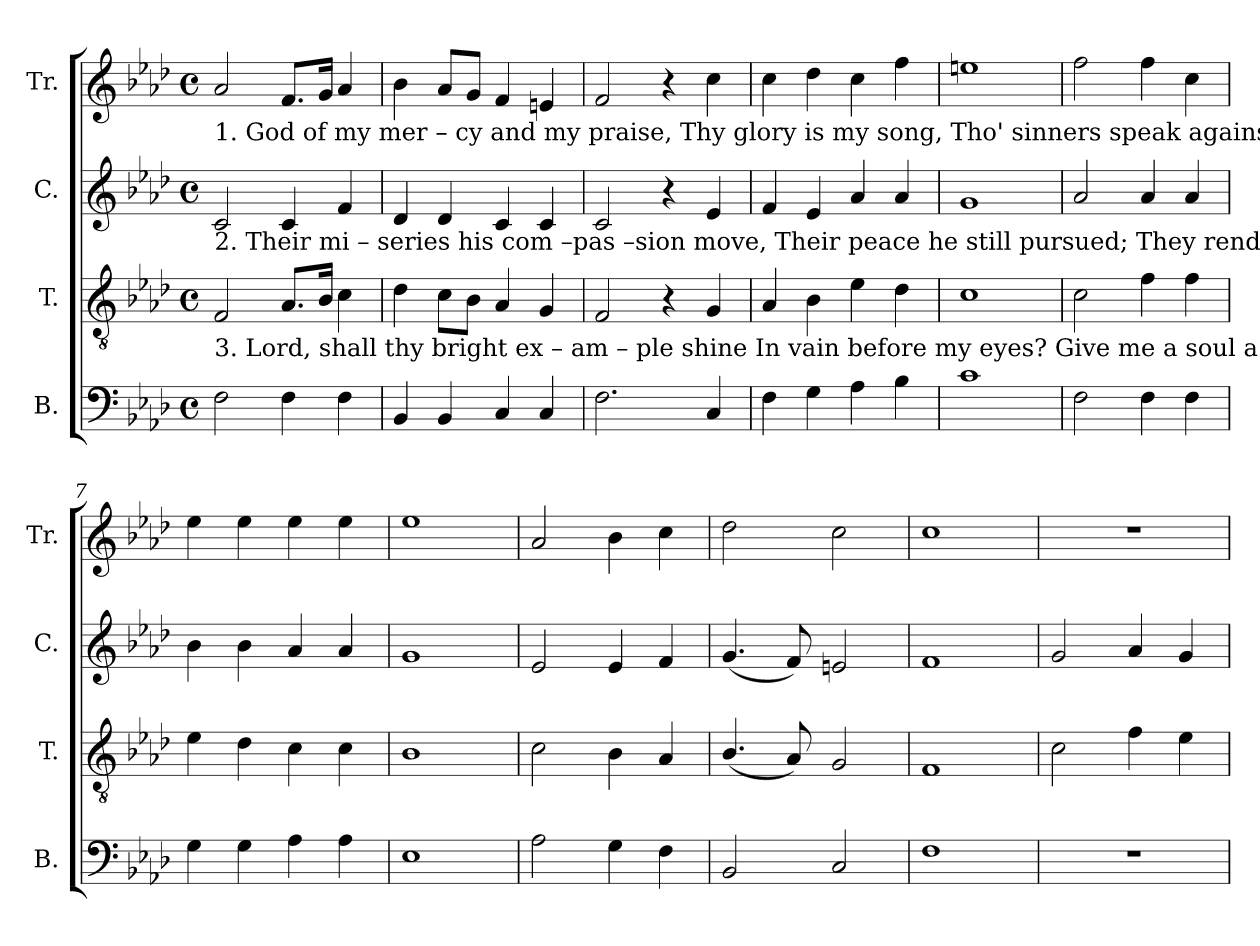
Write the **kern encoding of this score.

**kern	**kern	**kern	**kern
*part4	*part3	*part2	*part1
*staff4	*staff3	*staff2	*staff1
*I"B.	*I"T.	*I"C.	*I"Tr.
*I'B.	*I'T.	*I'C.	*I'Tr.
*clefF4	*clefGv2	*clefG2	*clefG2
*k[b-e-a-d-]	*k[b-e-a-d-]	*k[b-e-a-d-]	*k[b-e-a-d-]
*M4/4	*M4/4	*M4/4	*M4/4
*met(c)	*met(c)	*met(c)	*met(c)
*MM90	*MM90	*MM90	*MM90
=1	=1	=1	=1
!	!	!	!LO:TX:b:t=1. God  of       my  mer – cy  and   my   praise,  Thy    glory    is   my   song, Tho' sinners speak against thy grace   With a  blas–phe–ming tongue.  When in the
!	!	!LO:TX:b:t=2. Their mi  – series his  com –pas –sion  move,   Their peace he still pursued;   They render  hatred  for  his  love,   And evil     for        his  good. Their malice	!
!	!LO:TX:b:t=3. Lord, shall  thy  bright  ex – am – ple   shine      In  vain  before  my   eyes?  Give me  a  soul  a – kin  to  thine,  To  love  my  en  –   e – mies. The Lord shall	!	!
2F!\	2F!/	2c!/	2a-!/
4F!\	8.A-!/L	4c!/	8.f!/L
.	16B-!/Jk	.	16g!/Jk
4F!\	4c!\	4f!/	4a-!/
=2	=2	=2	=2
4BB-!/	4d-!\	4d-!/	4b-!\
4BB-!/	8c!\L	4d-!/	8a-!/L
.	8B-!\J	.	8g!/J
4C!/	4A-!/	4c!/	4f!/
4C!/	4G!/	4c!/	4en!/
=3	=3	=3	=3
2.F!\	2F!/	2c!/	2f!/
.	4r	4r	4r
4C!/	4G!/	4e-!/	4cc!\
=4	=4	=4	=4
4F!\	4A-!/	4f!/	4cc!\
4G!\	4B-!\	4e-!/	4dd-!\
4A-!\	4e-!\	4a-!/	4cc!\
4B-!\	4d-!\	4a-!/	4ff!\
=5	=5	=5	=5
1c!	1c!	1g!	1een!
=6	=6	=6	=6
2F!\	2c!\	2a-!/	2ff!\
4F!\	4f!\	4a-!/	4ff!\
4F!\	4f!\	4a-!/	4cc!\
=7	=7	=7	=7
4G!\	4e-!\	4b-!\	4ee-!\
4G!\	4d-!\	4b-!\	4ee-!\
4A-!\	4c!\	4a-!/	4ee-!\
4A-!\	4c!\	4a-!/	4ee-!\
=8	=8	=8	=8
1E-!	1B-!	1g!	1ee-!
=9	=9	=9	=9
2A-!\	2c!\	2e-!/	2a-!/
4G!\	4B-!\	4e-!/	4b-!\
4F!\	4A-!/	4f!/	4cc!\
=10	=10	=10	=10
2BB-!/	(<4.B-!/	(<4.g!/	2dd-!\
.	8A-!/)	8f!/)	.
2C!/	2G!/	2en!/	2cc!\
=11	=11	=11	=11
1F!	1F!	1f!	1cc!
=12	=12	=12	=12
1r	2c!\	2g!/	1r
.	4f!\	4a-!/	.
.	4e-!\	4g!/	.
=	=	=	=
*-	*-	*-	*-
